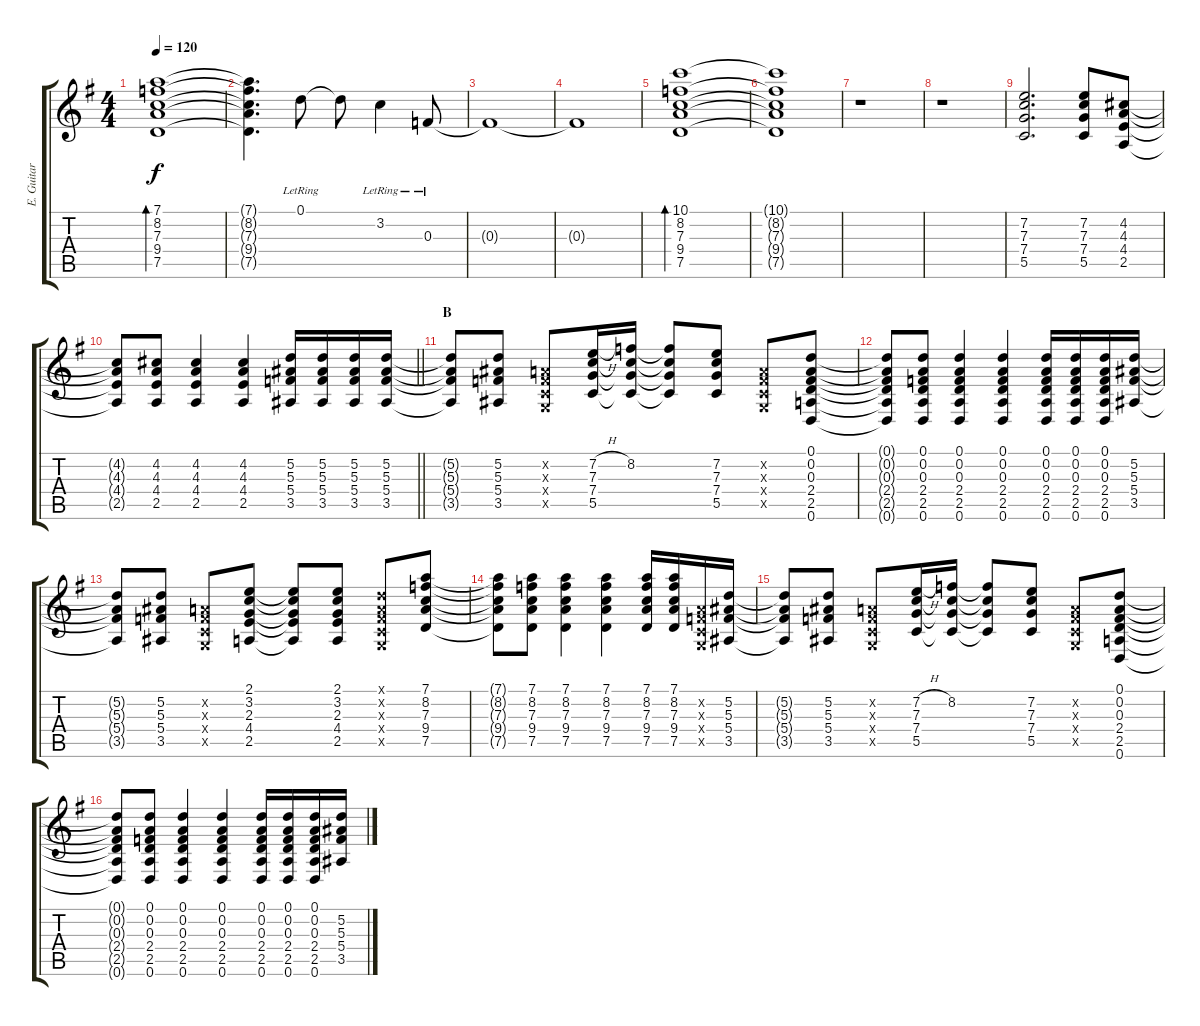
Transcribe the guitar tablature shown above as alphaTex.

\track ("E. Guitar II" "E. Guitar ") {instrument overdrivenguitar}
\staff {score tabs}
\tuning (D4 A3 F3 C3 G2 D2) {hide}
\ts (4 4)
\tempo 120
\clef g2
\ks g
(7.1 8.2 7.3 9.4 7.5).1{bd 240 dy f} |
(7.1{t} 8.2{t} 7.3{t} 9.4{t} 7.5{t}).4{d} 0.1{lr}.8 0.1{t}.8 3.2{lr}.4 0.3{lr}.8 |
0.3{t}.1 |
0.3{t}.1 |
(10.1 8.2 7.3 9.4 7.5).1{bd 240} |
(10.1{t} 8.2{t} 7.3{t} 9.4{t} 7.5{t}).1 |
r.1 |
r.1 |
(7.2 7.3 7.4 5.5).2{d} (7.2 7.3 7.4 5.5).8 (4.2 4.3 4.4 2.5).8 |
\barLineRight lightlight
(4.2{t} 4.3{t} 4.4{t} 2.5{t}).8 (4.2 4.3 4.4 2.5).8 (4.2 4.3 4.4 2.5).4 (4.2 4.3 4.4 2.5).4 (5.2 5.3 5.4 3.5).16 (5.2 5.3 5.4 3.5).16 (5.2 5.3 5.4 3.5).16 (5.2 5.3 5.4 3.5).16 |
\section ("" "B")
(5.2{t} 5.3{t} 5.4{t} 3.5{t}).8 (5.2 5.3 5.4 3.5).8 (0.2{x} 0.3{x} 0.4{x} 0.5{x}).8 (7.2{h} 7.3 7.4 5.5).16 (8.2 7.3{t} 7.4{t} 5.5{t}).16 (8.2{t} 7.3{t} 7.4{t} 5.5{t}).8 (7.2 7.3 7.4 5.5).8 (0.2{x} 0.3{x} 0.4{x} 0.5{x}).8 (0.1 0.2 0.3 2.4 2.5 0.6).8 |
(0.1{t} 0.2{t} 0.3{t} 2.4{t} 2.5{t} 0.6{t}).8 (0.1 0.2 0.3 2.4 2.5 0.6).8 (0.1 0.2 0.3 2.4 2.5 0.6).4 (0.1 0.2 0.3 2.4 2.5 0.6).4 (0.1 0.2 0.3 2.4 2.5 0.6).16 (0.1 0.2 0.3 2.4 2.5 0.6).16 (0.1 0.2 0.3 2.4 2.5 0.6).16 (5.2 5.3 5.4 3.5).16 |
(5.2{t} 5.3{t} 5.4{t} 3.5{t}).8 (5.2 5.3 5.4 3.5).8 (0.2{x} 0.3{x} 0.4{x} 0.5{x}).8 (2.1 3.2 2.3 4.4 2.5).8 (2.1{t} 3.2{t} 2.3{t} 4.4{t} 2.5{t}).8 (2.1 3.2 2.3 4.4 2.5).8 (0.1{x} 0.2{x} 0.3{x} 0.4{x} 0.5{x}).8 (7.1 8.2 7.3 9.4 7.5).8 |
(7.1{t} 8.2{t} 7.3{t} 9.4{t} 7.5{t}).8 (7.1 8.2 7.3 9.4 7.5).8 (7.1 8.2 7.3 9.4 7.5).4 (7.1 8.2 7.3 9.4 7.5).4 (7.1 8.2 7.3 9.4 7.5).16 (7.1 8.2 7.3 9.4 7.5).16 (0.2{x} 0.3{x} 0.4{x} 0.5{x}).16 (5.2 5.3 5.4 3.5).16 |
(5.2{t} 5.3{t} 5.4{t} 3.5{t}).8 (5.2 5.3 5.4 3.5).8 (0.2{x} 0.3{x} 0.4{x} 0.5{x}).8 (7.2{h} 7.3 7.4 5.5).16 (8.2 7.3{t} 7.4{t} 5.5{t}).16 (8.2{t} 7.3{t} 7.4{t} 5.5{t}).8 (7.2 7.3 7.4 5.5).8 (0.2{x} 0.3{x} 0.4{x} 0.5{x}).8 (0.1 0.2 0.3 2.4 2.5 0.6).8 |
(0.1{t} 0.2{t} 0.3{t} 2.4{t} 2.5{t} 0.6{t}).8 (0.1 0.2 0.3 2.4 2.5 0.6).8 (0.1 0.2 0.3 2.4 2.5 0.6).4 (0.1 0.2 0.3 2.4 2.5 0.6).4 (0.1 0.2 0.3 2.4 2.5 0.6).16 (0.1 0.2 0.3 2.4 2.5 0.6).16 (0.1 0.2 0.3 2.4 2.5 0.6).16 (5.2 5.3 5.4 3.5).16
